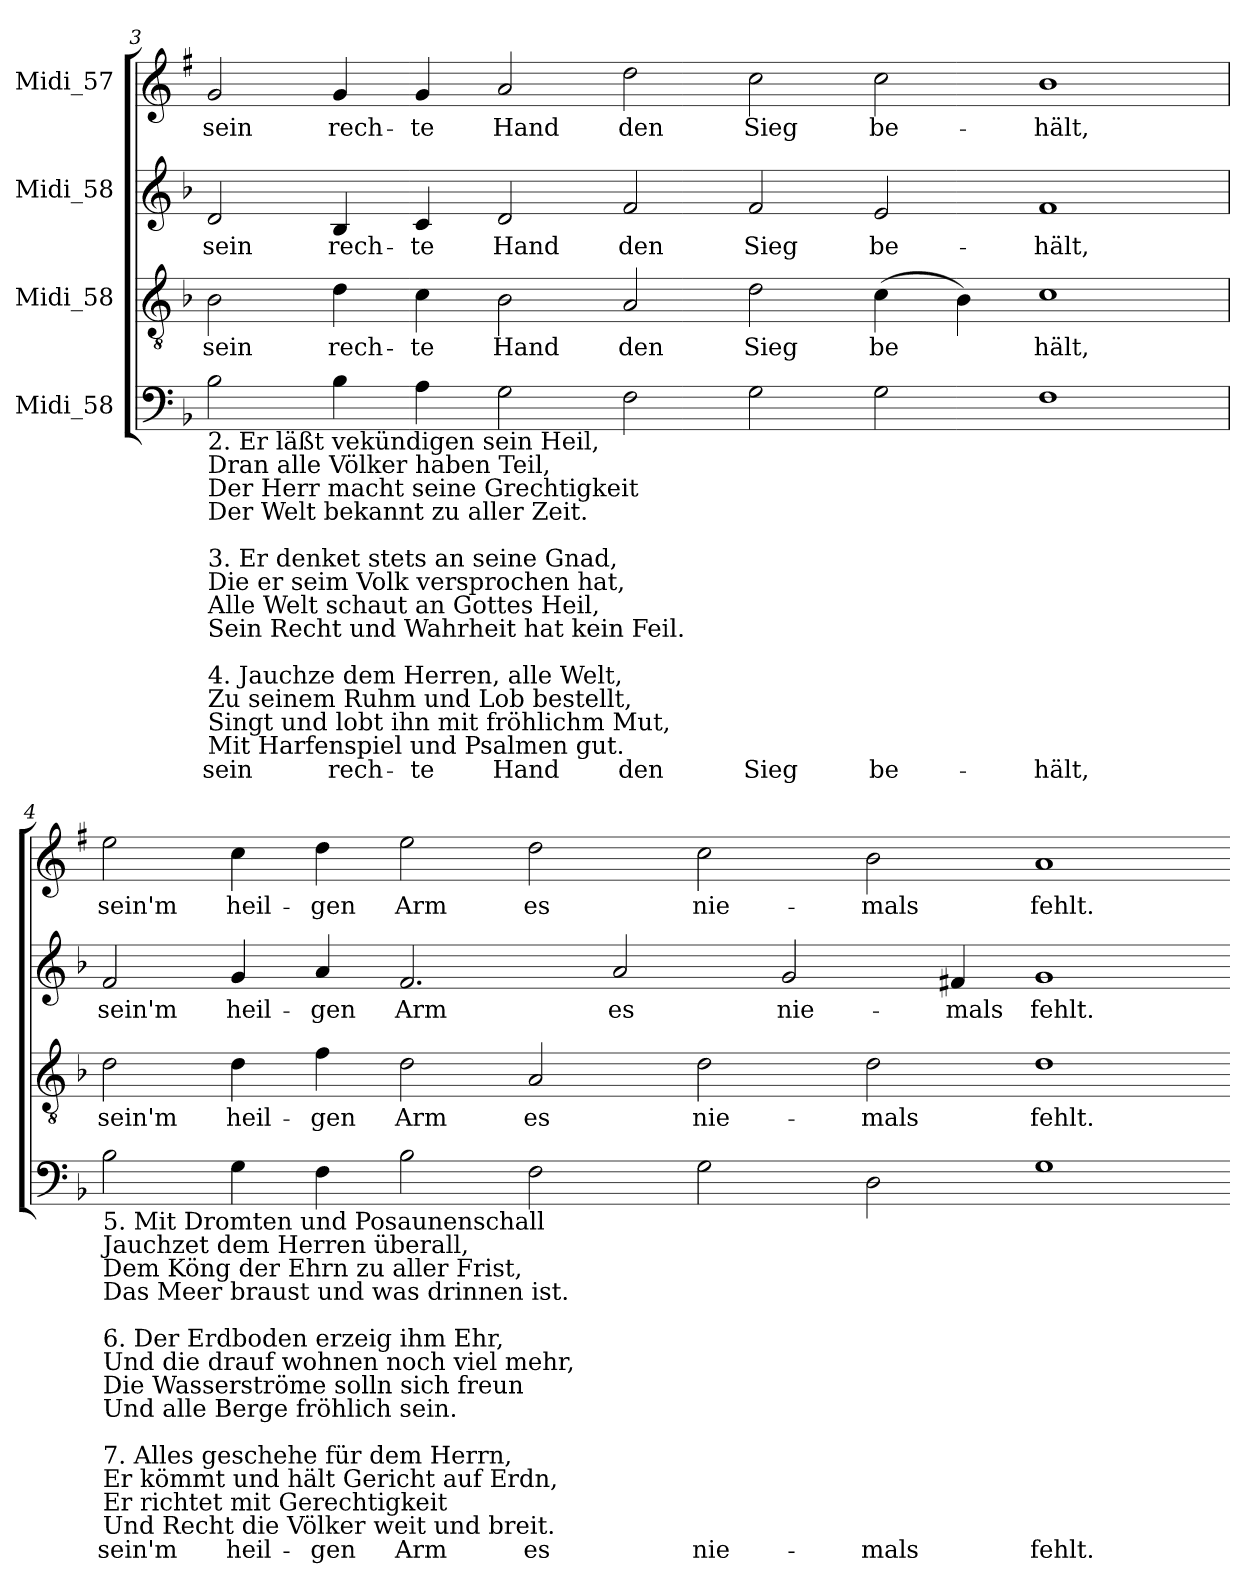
**kern	**text	**kern	**text	**kern	**text	**kern	**text
*part4	*part4	*part3	*part3	*part2	*part2	*part1	*part1
*staff4	*staff4	*staff3	*staff3	*staff2	*staff2	*staff1	*staff1
*I"Midi_58	*	*I"Midi_58	*	*I"Midi_58	*	*I"Midi_57	*
!!LO:LB:g=z
*clefF4	*	*clefGv2	*	*clefG2	*	*clefG2	*
*	*	*	*	*	*	*ITrd1c2	*
*k[b-]	*	*k[b-]	*	*k[b-]	*	*k[b-]	*
*F:	*	*F:	*	*F:	*	*F:	*
=3	=3	=3	=3	=3	=3	=3	=3
!LO:TX:b:t=2. Er läßt vekündigen sein Heil,\nDran alle Völker haben Teil,\nDer Herr macht seine Grechtigkeit\nDer Welt bekannt zu aller Zeit.\n\n3. Er denket stets an seine Gnad,\nDie er seim Volk versprochen hat,\nAlle Welt schaut an Gottes Heil,\nSein Recht und Wahrheit hat kein Feil.\n\n4. Jauchze dem Herren, alle Welt,\nZu seinem Ruhm und Lob bestellt,\nSingt und lobt ihn mit fröhlichm Mut,\nMit Harfenspiel und Psalmen gut.	!	!	!	!	!	!	!
!	!LO:LY:b	!	!LO:LY:b	!	!LO:LY:b	!	!LO:LY:b
2B-	sein	2B-	sein	2d	sein	2f	sein
!	!LO:LY:b	!	!LO:LY:b	!	!LO:LY:b	!	!LO:LY:b
4B-	rech-	4d	rech-	4B-	rech-	4f	rech-
!	!LO:LY:b	!	!LO:LY:b	!	!LO:LY:b	!	!LO:LY:b
4A	-te	4c	-te	4c	-te	4f	-te
!	!LO:LY:b	!	!LO:LY:b	!	!LO:LY:b	!	!LO:LY:b
2G	Hand	2B-	Hand	2d	Hand	2g	Hand
!	!LO:LY:b	!	!LO:LY:b	!	!LO:LY:b	!	!LO:LY:b
2F	den	2A	den	2f	den	2cc	den
!	!LO:LY:b	!	!LO:LY:b	!	!LO:LY:b	!	!LO:LY:b
2G	Sieg	2d	Sieg	2f	Sieg	2b-	Sieg
!	!LO:LY:b	!	!LO:LY:b	!	!LO:LY:b	!	!LO:LY:b
2G	be-	(>4c	be	2e	be-	2b-	be-
.	.	4B-)	.	.	.	.	.
!	!LO:LY:b	!	!LO:LY:b	!	!LO:LY:b	!	!LO:LY:b
1F	-hält,	1c	hält,	1f	-hält,	1a	-hält,
=4	=4	=4	=4	=4	=4	=4	=4
!LO:TX:b:t=5. Mit Dromten und Posaunenschall\nJauchzet dem Herren überall,\nDem Köng der Ehrn zu aller Frist,\nDas Meer braust und was drinnen ist.\n\n6. Der Erdboden erzeig ihm Ehr,\nUnd die drauf wohnen noch viel mehr,\nDie Wasserströme solln sich freun\nUnd alle Berge fröhlich sein.\n\n7. Alles geschehe für dem Herrn,\nEr kömmt und hält Gericht auf Erdn,\nEr richtet mit Gerechtigkeit\nUnd Recht die Völker weit und breit.	!	!	!	!	!	!	!
!	!LO:LY:b	!	!LO:LY:b	!	!LO:LY:b	!	!LO:LY:b
2B-	sein'm	2d	sein'm	2f	sein'm	2dd	sein'm
!	!LO:LY:b	!	!LO:LY:b	!	!LO:LY:b	!	!LO:LY:b
4G	heil-	4d	heil-	4g	heil-	4b-	heil-
!	!LO:LY:b	!	!LO:LY:b	!	!LO:LY:b	!	!LO:LY:b
4F	-gen	4f	-gen	4a	-gen	4cc	-gen
!	!LO:LY:b	!	!LO:LY:b	!	!LO:LY:b	!	!LO:LY:b
2B-	Arm	2d	Arm	2.f	Arm	2dd	Arm
!	!LO:LY:b	!	!LO:LY:b	!	!	!	!LO:LY:b
2F	es	2A	es	.	.	2cc	es
!	!	!	!	!	!LO:LY:b	!	!
.	.	.	.	2a	es	.	.
!	!LO:LY:b	!	!LO:LY:b	!	!	!	!LO:LY:b
2G	nie-	2d	nie-	.	.	2b-	nie-
!	!	!	!	!	!LO:LY:b	!	!
.	.	.	.	2g	nie-	.	.
!	!LO:LY:b	!	!LO:LY:b	!	!	!	!LO:LY:b
2D	-mals	2d	-mals	.	.	2a	-mals
!	!	!	!	!	!LO:LY:b	!	!
.	.	.	.	4f#X	-mals	.	.
!	!LO:LY:b	!	!LO:LY:b	!	!LO:LY:b	!	!LO:LY:b
1G	fehlt.	1d	fehlt.	1g	fehlt.	1g	fehlt.
=-	=-	=-	=-	=-	=-	=-	=-
*-	*-	*-	*-	*-	*-	*-	*-
